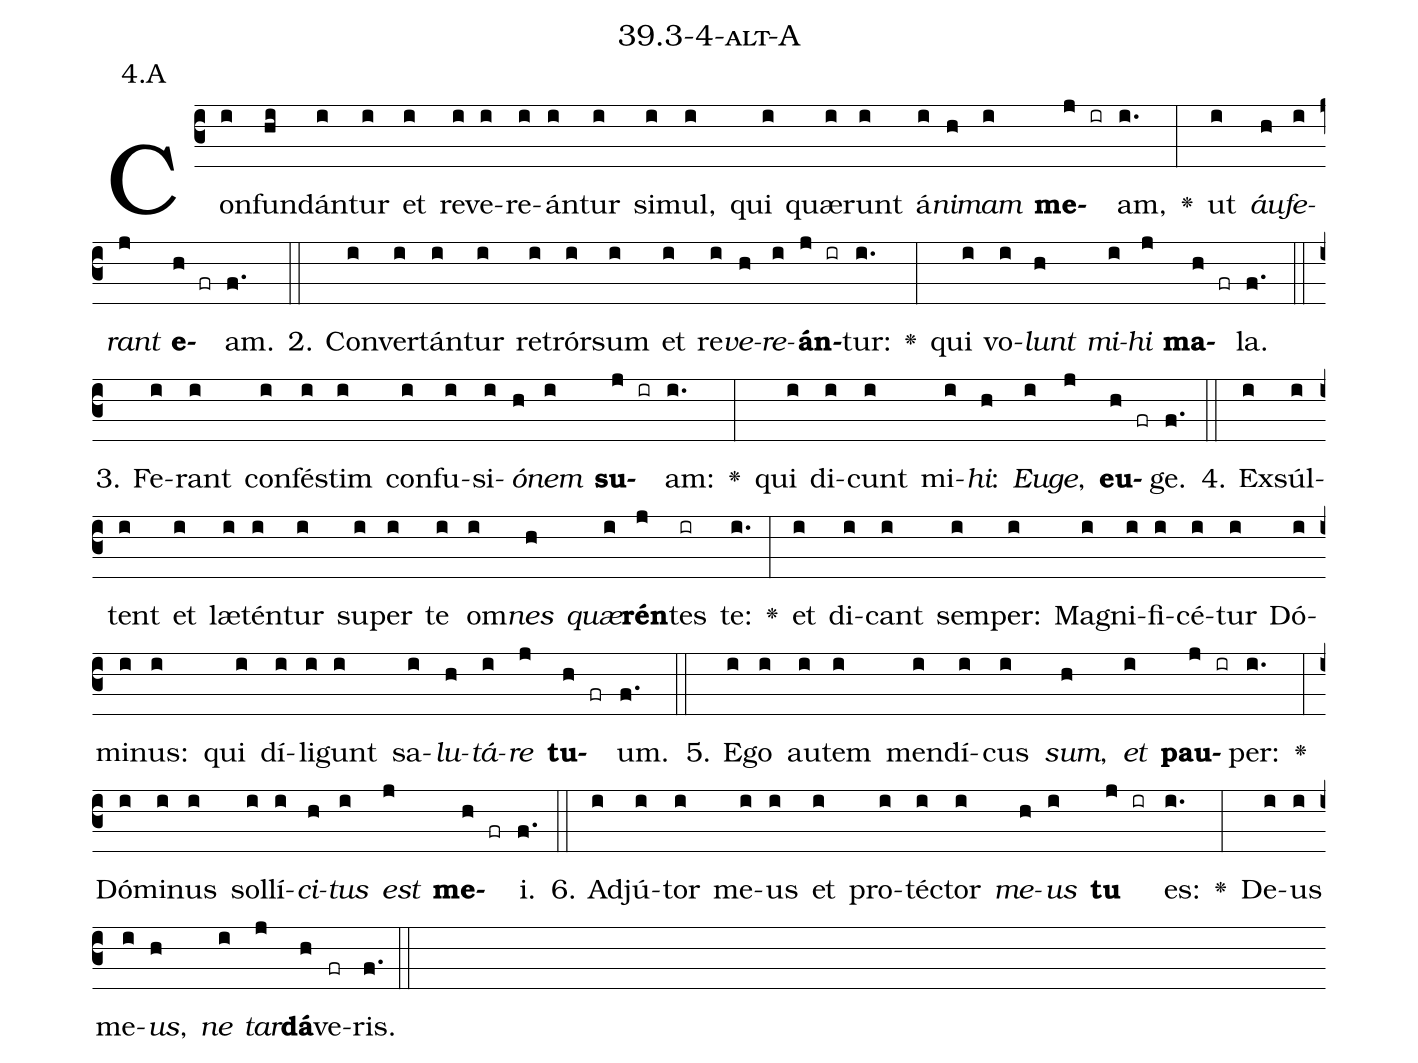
name: 39.3-4-alt-A;
annotation: 4.A;
%%
(c3)Con(i)fun(hi)dán(i)tur(i) et(i) re(i)ve(i)re(i)án(i)tur(i) si(i)mul,(i) qui(i) quæ(i)runt(i) á(i)<i>ni</i>(h)<i>mam</i>(i) <b>me</b>(j ir)am,(i.) <v>\greheightstar</v>(:) ut(i) <i>áu</i>(h)<i>fe</i>(i)<i>rant</i>(j) <b>e</b>(h fr)am.(f.) (::)
2. Con(i)ver(i)tán(i)tur(i) re(i)trór(i)sum(i) et(i) re(i)<i>ve</i>(h)<i>re</i>(i)<b>án</b>(j ir)tur:(i.) <v>\greheightstar</v>(:) qui(i) vo(i)<i>lunt</i>(h) <i>mi</i>(i)<i>hi</i>(j) <b>ma</b>(h fr)la.(f.) (::)
3. Fe(i)rant(i) con(i)fés(i)tim(i) con(i)fu(i)si(i)<i>ó</i>(h)<i>nem</i>(i) <b>su</b>(j ir)am:(i.) <v>\greheightstar</v>(:) qui(i) di(i)cunt(i) mi(i)<i>hi</i>:(h) <i>Eu</i>(i)<i>ge</i>,(j) <b>eu</b>(h fr)ge.(f.) (::)
4. Ex(i)súl(i)tent(i) et(i) læ(i)tén(i)tur(i) su(i)per(i) te(i) om(i)<i>nes</i>(h) <i>quæ</i>(i)<b>rén</b>(j)tes(ir) te:(i.) <v>\greheightstar</v>(:) et(i) di(i)cant(i) sem(i)per:(i) Ma(i)gni(i)fi(i)cé(i)tur(i) Dó(i)mi(i)nus:(i) qui(i) dí(i)li(i)gunt(i) sa(i)<i>lu</i>(h)<i>tá</i>(i)<i>re</i>(j) <b>tu</b>(h fr)um.(f.) (::)
5. E(i)go(i) au(i)tem(i) men(i)dí(i)cus(i) <i>sum</i>,(h) <i>et</i>(i) <b>pau</b>(j ir)per:(i.) <v>\greheightstar</v>(:) Dó(i)mi(i)nus(i) sol(i)lí(i)<i>ci</i>(h)<i>tus</i>(i) <i>est</i>(j) <b>me</b>(h fr)i.(f.) (::)
6. Ad(i)jú(i)tor(i) me(i)us(i) et(i) pro(i)téc(i)tor(i) <i>me</i>(h)<i>us</i>(i) <b>tu</b>(j ir) es:(i.) <v>\greheightstar</v>(:) De(i)us(i) me(i)<i>us</i>,(h) <i>ne</i>(i) <i>tar</i>(j)<b>dá</b>(h)ve(fr)ris.(f.) (::)
